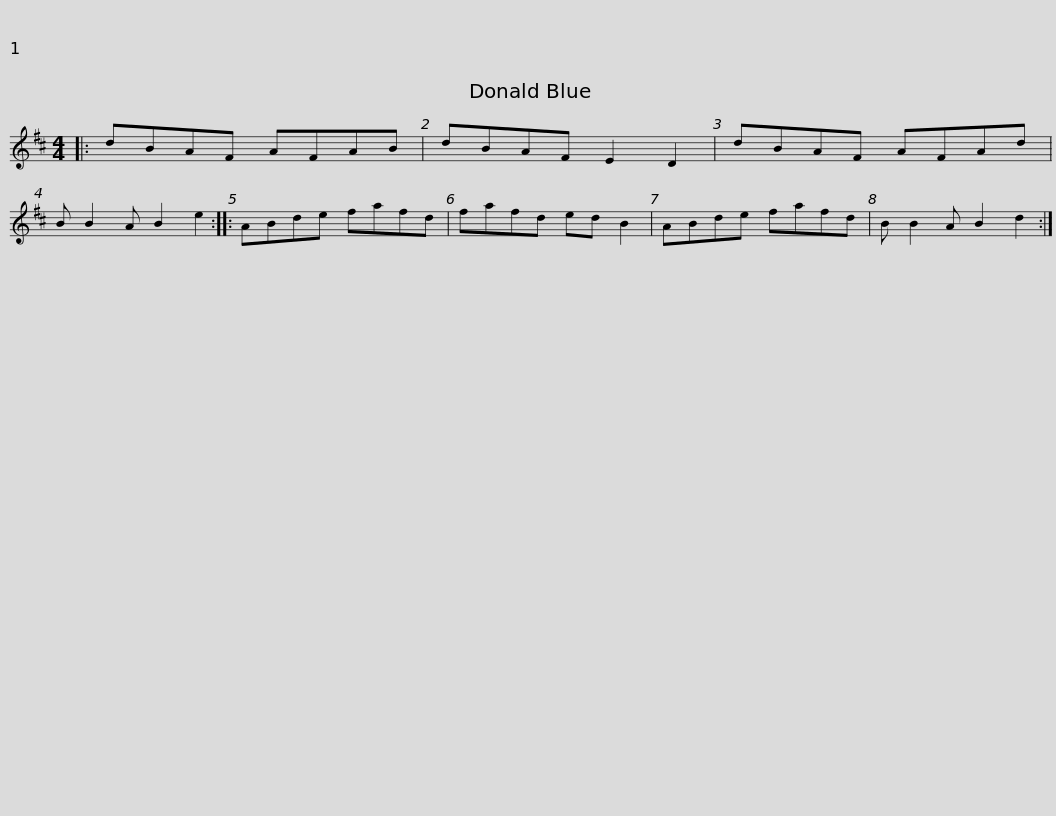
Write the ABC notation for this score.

X:1
L:1/8
M:4/4
I:linebreak $
K:D
V:1 treble
V:1
|: dBAF AFAB | dBAF E2 D2 | dBAF AFAd | B B2 A B2 e2 :: ABde fafd |$ %5
 fafd ed B2 | ABde fafd | B B2 A B2 d2 :| %8
